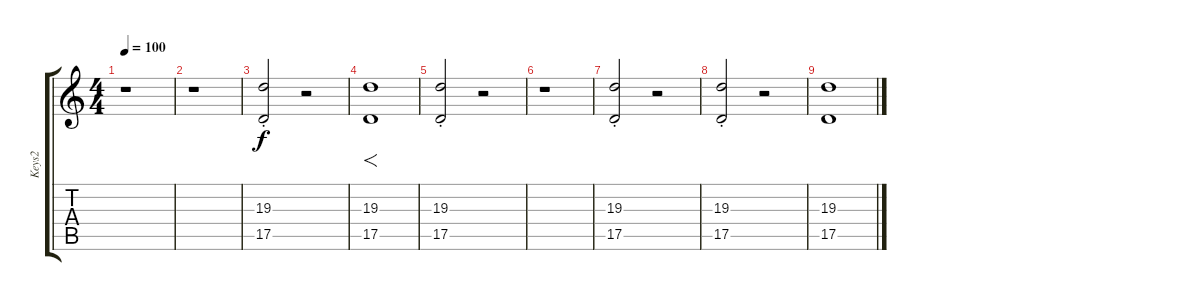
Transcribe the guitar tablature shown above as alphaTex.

\track ("Keys2" "Keys2") {instrument choiraahs}
\staff {score tabs}
\tuning (E4 B3 G3 D3 A2 E2) {hide}
\ts (4 4)
\tempo 100
\clef g2
\ks c
r.1{dy f instrument choiraahs} |
r.1 |
(19.3{st} 17.5{st}).2 r.2 |
(19.3 17.5).1{f} |
(19.3{st} 17.5{st}).2 r.2 |
r.1 |
(19.3{st} 17.5{st}).2 r.2 |
(19.3{st} 17.5{st}).2 r.2 |
(19.3 17.5).1
